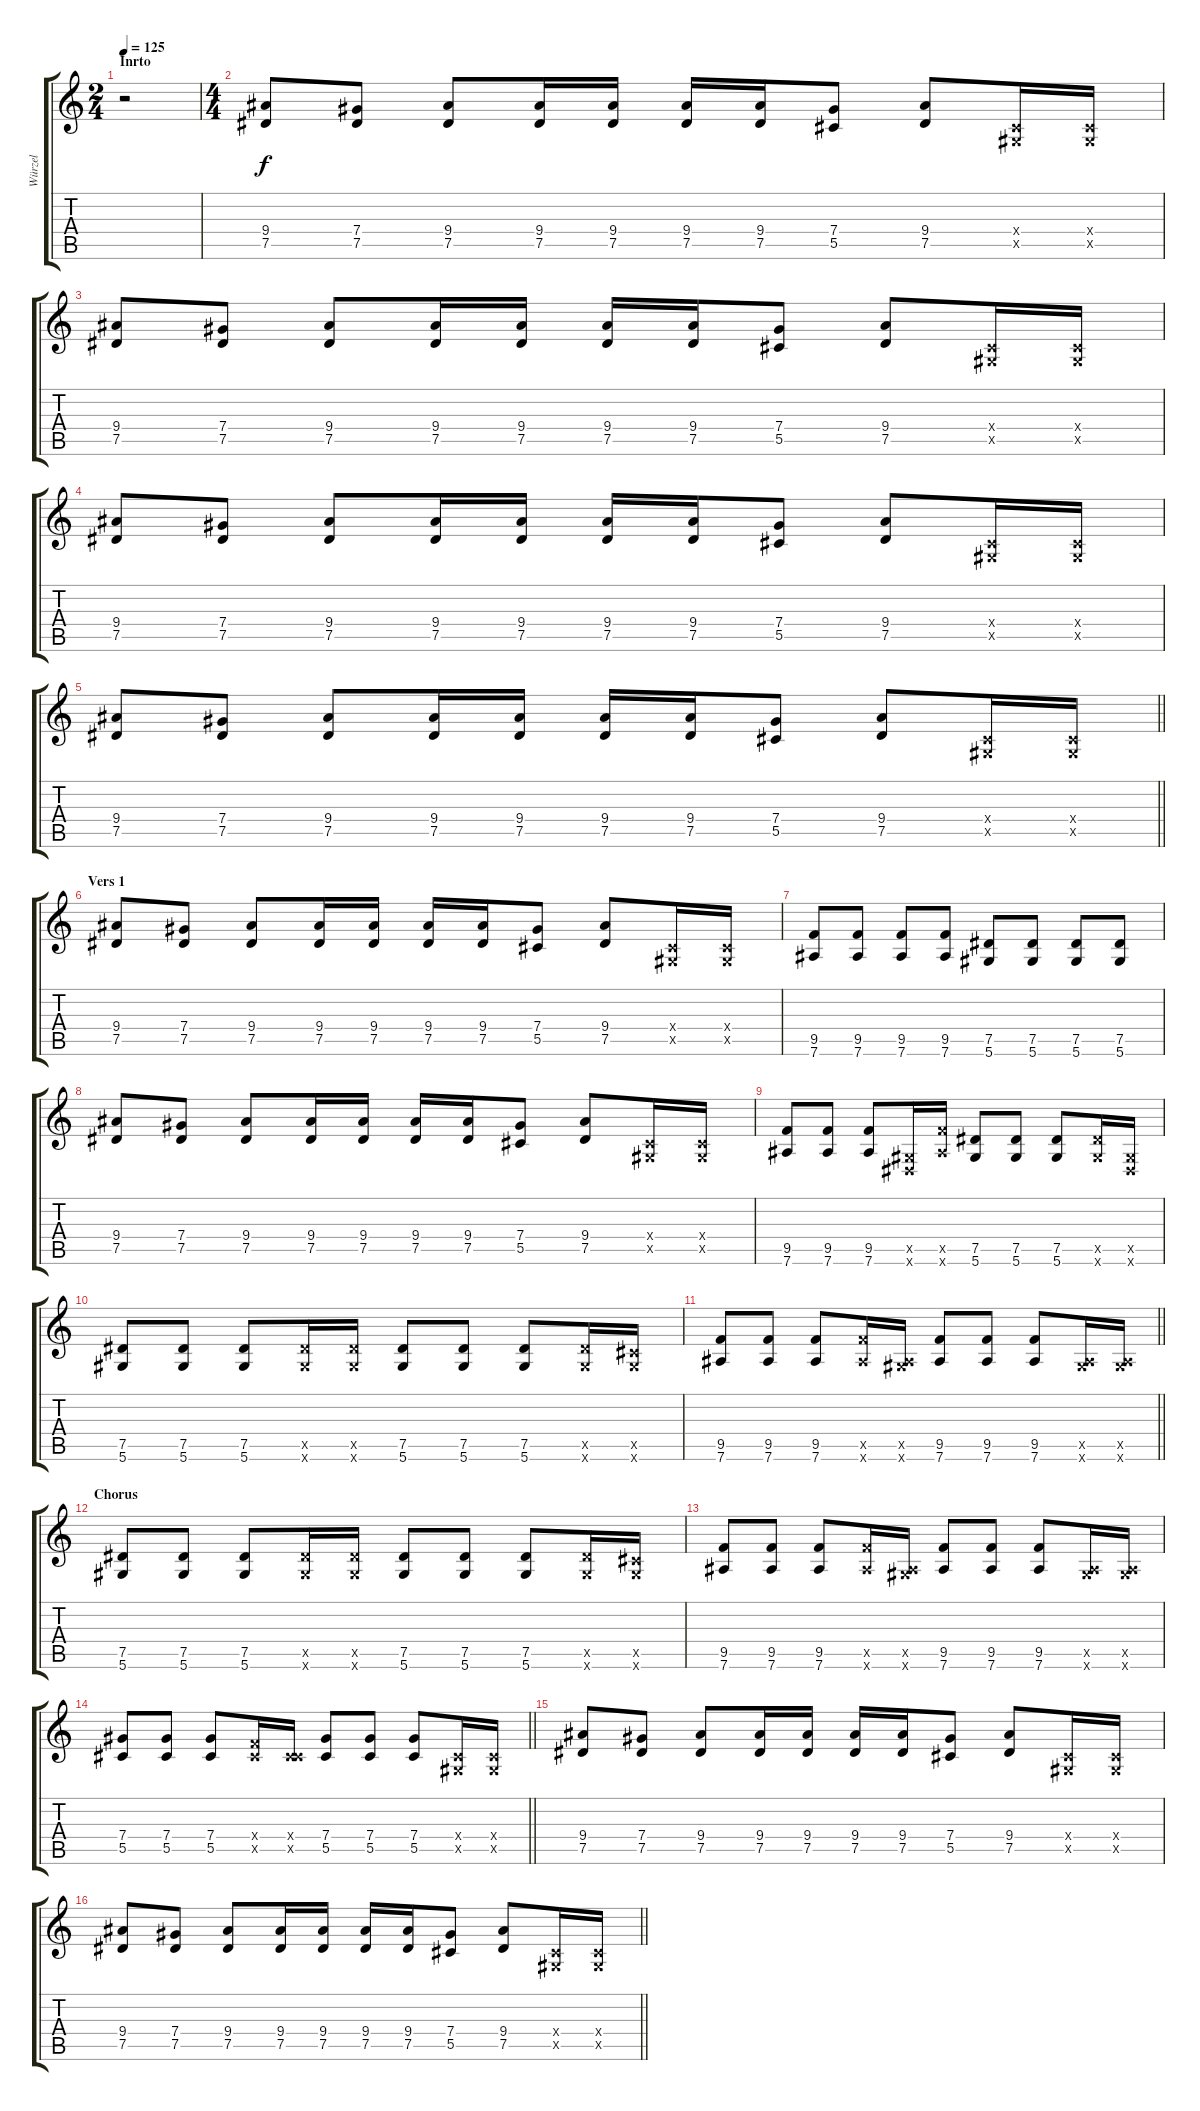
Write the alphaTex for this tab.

\track ("Würzel" "Würzel") {instrument distortionguitar}
\staff {score tabs}
\tuning (Eb4 Bb3 Gb3 Db3 Ab2 Eb2) {hide}
\ts (2 4)
\section ("" "Inrto")
\tempo 125
\clef g2
\ks c
r.2{dy f instrument distortionguitar} |
\ts (4 4)
(9.4 7.5).8 (7.4 7.5).8 (9.4 7.5).8 (9.4 7.5).16 (9.4 7.5).16 (9.4 7.5).16 (9.4 7.5).16 (7.4 5.5).8 (9.4 7.5).8 (0.4{x} 0.5{x}).16 (0.4{x} 0.5{x}).16 |
(9.4 7.5).8 (7.4 7.5).8 (9.4 7.5).8 (9.4 7.5).16 (9.4 7.5).16 (9.4 7.5).16 (9.4 7.5).16 (7.4 5.5).8 (9.4 7.5).8 (0.4{x} 0.5{x}).16 (0.4{x} 0.5{x}).16 |
(9.4 7.5).8 (7.4 7.5).8 (9.4 7.5).8 (9.4 7.5).16 (9.4 7.5).16 (9.4 7.5).16 (9.4 7.5).16 (7.4 5.5).8 (9.4 7.5).8 (0.4{x} 0.5{x}).16 (0.4{x} 0.5{x}).16 |
\barLineRight lightlight
(9.4 7.5).8 (7.4 7.5).8 (9.4 7.5).8 (9.4 7.5).16 (9.4 7.5).16 (9.4 7.5).16 (9.4 7.5).16 (7.4 5.5).8 (9.4 7.5).8 (0.4{x} 0.5{x}).16 (0.4{x} 0.5{x}).16 |
\section ("" "Vers 1")
(9.4 7.5).8 (7.4 7.5).8 (9.4 7.5).8 (9.4 7.5).16 (9.4 7.5).16 (9.4 7.5).16 (9.4 7.5).16 (7.4 5.5).8 (9.4 7.5).8 (0.4{x} 0.5{x}).16 (0.4{x} 0.5{x}).16 |
(9.5 7.6).8 (9.5 7.6).8 (9.5 7.6).8 (9.5 7.6).8 (7.5 5.6).8 (7.5 5.6).8 (7.5 5.6).8 (7.5 5.6).8 |
(9.4 7.5).8 (7.4 7.5).8 (9.4 7.5).8 (9.4 7.5).16 (9.4 7.5).16 (9.4 7.5).16 (9.4 7.5).16 (7.4 5.5).8 (9.4 7.5).8 (0.4{x} 0.5{x}).16 (0.4{x} 0.5{x}).16 |
(9.5 7.6).8 (9.5 7.6).8 (9.5 7.6).8 (0.5{x} 0.6{x}).16 (9.5{x} 7.6{x}).16 (7.5 5.6).8 (7.5 5.6).8 (7.5 5.6).8 (7.5{x} 5.6{x}).16 (0.5{x} 0.6{x}).16 |
(7.5 5.6).8 (7.5 5.6).8 (7.5 5.6).8 (7.5{x} 5.6{x}).16 (7.5{x} 5.6{x}).16 (7.5 5.6).8 (7.5 5.6).8 (7.5 5.6).8 (7.5{x} 5.6{x}).16 (5.5{x} 5.6{x}).16 |
\barLineRight lightlight
(9.5 7.6).8 (9.5 7.6).8 (9.5 7.6).8 (9.5{x} 7.6{x}).16 (0.5{x} 7.6{x}).16 (9.5 7.6).8 (9.5 7.6).8 (9.5 7.6).8 (0.5{x} 7.6{x}).16 (0.5{x} 7.6{x}).16 |
\section ("" "Chorus")
(7.5 5.6).8 (7.5 5.6).8 (7.5 5.6).8 (7.5{x} 5.6{x}).16 (7.5{x} 5.6{x}).16 (7.5 5.6).8 (7.5 5.6).8 (7.5 5.6).8 (7.5{x} 5.6{x}).16 (5.5{x} 5.6{x}).16 |
(9.5 7.6).8 (9.5 7.6).8 (9.5 7.6).8 (9.5{x} 7.6{x}).16 (0.5{x} 7.6{x}).16 (9.5 7.6).8 (9.5 7.6).8 (9.5 7.6).8 (0.5{x} 7.6{x}).16 (0.5{x} 7.6{x}).16 |
\barLineRight lightlight
(7.4 5.5).8 (7.4 5.5).8 (7.4 5.5).8 (0.4{x} 9.5{x}).16 (0.4{x} 5.5{x}).16 (7.4 5.5).8 (7.4 5.5).8 (7.4 5.5).8 (0.4{x} 0.5{x}).16 (0.4{x} 0.5{x}).16 |
(9.4 7.5).8 (7.4 7.5).8 (9.4 7.5).8 (9.4 7.5).16 (9.4 7.5).16 (9.4 7.5).16 (9.4 7.5).16 (7.4 5.5).8 (9.4 7.5).8 (0.4{x} 0.5{x}).16 (0.4{x} 0.5{x}).16 |
\barLineRight lightlight
(9.4 7.5).8 (7.4 7.5).8 (9.4 7.5).8 (9.4 7.5).16 (9.4 7.5).16 (9.4 7.5).16 (9.4 7.5).16 (7.4 5.5).8 (9.4 7.5).8 (0.4{x} 0.5{x}).16 (0.4{x} 0.5{x}).16
